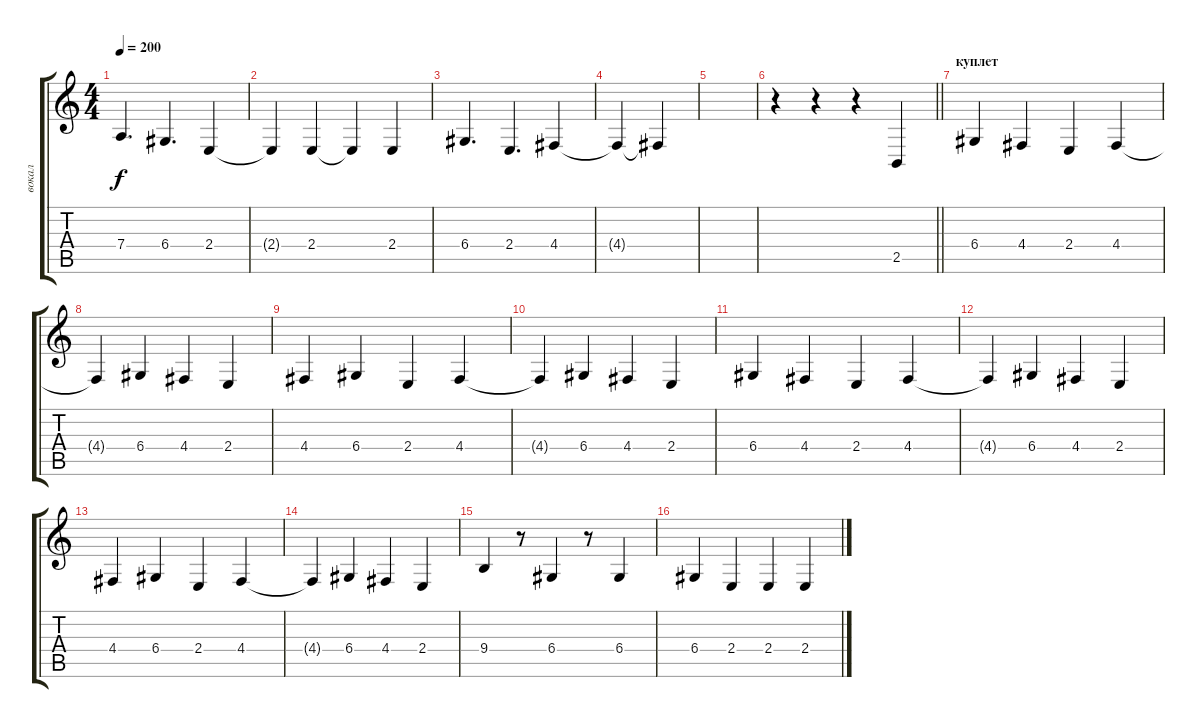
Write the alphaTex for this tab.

\track ("вокал" "вокал") {instrument lead8bassandlead}
\staff {score tabs}
\tuning (E4 B3 G3 D3 A2 E2) {hide}
\ts (4 4)
\tempo 200
\clef g2
\ks c
7.4.4{d dy f} 6.4.4{d} 2.4.4 |
2.4{t}.4 2.4.4 2.4{t}.4 2.4.4 |
6.4.4{d} 2.4.4{d} 4.4.4 |
4.4{t}.4 4.4{t}.4 |
|
\barLineRight lightlight
r.4 r.4 r.4 2.5.4 |
\section ("" "куплет")
6.4.4 4.4.4 2.4.4 4.4.4 |
4.4{t}.4 6.4.4 4.4.4 2.4.4 |
4.4.4 6.4.4 2.4.4 4.4.4 |
4.4{t}.4 6.4.4 4.4.4 2.4.4 |
6.4.4 4.4.4 2.4.4 4.4.4 |
4.4{t}.4 6.4.4 4.4.4 2.4.4 |
4.4.4 6.4.4 2.4.4 4.4.4 |
4.4{t}.4 6.4.4 4.4.4 2.4.4 |
9.4.4 r.8 6.4.4 r.8 6.4.4 |
6.4.4 2.4.4 2.4.4 2.4.4
